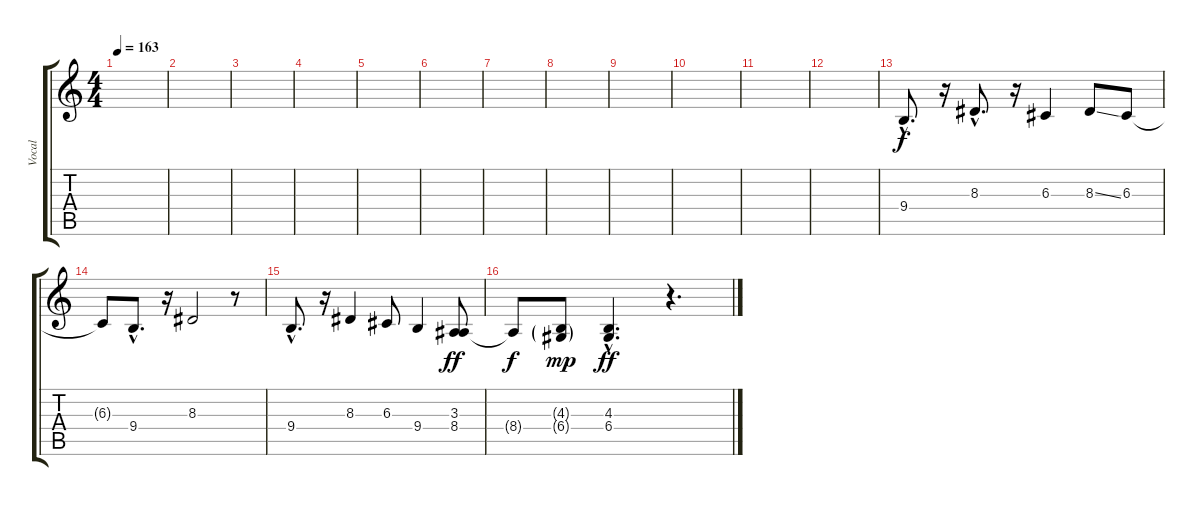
\track ("Vocal" "Vocal") {instrument lead2sawtooth}
\staff {score tabs}
\tuning (E4 B3 G3 D3 A2 E2) {hide}
\ts (4 4)
\tempo 163
\clef g2
\ks c
|
|
|
|
|
|
|
|
|
|
|
|
9.4{hac}.8{d} r.16 8.3{hac}.8{d} r.16 6.3.4 8.3{ss}.8 6.3.8 |
6.3{t}.8 9.4{hac}.8{d} r.16 8.3.2 r.8 |
9.4{hac}.8{d} r.16 8.3.4 6.3.8 9.4.4 (3.3 8.4).8{dy ff} |
8.4{t}.8{dy f} (4.3{g} 6.4{g}).8{dy mp} (4.3{hac} 6.4{hac}).4{d dy ff} r.4{d}
